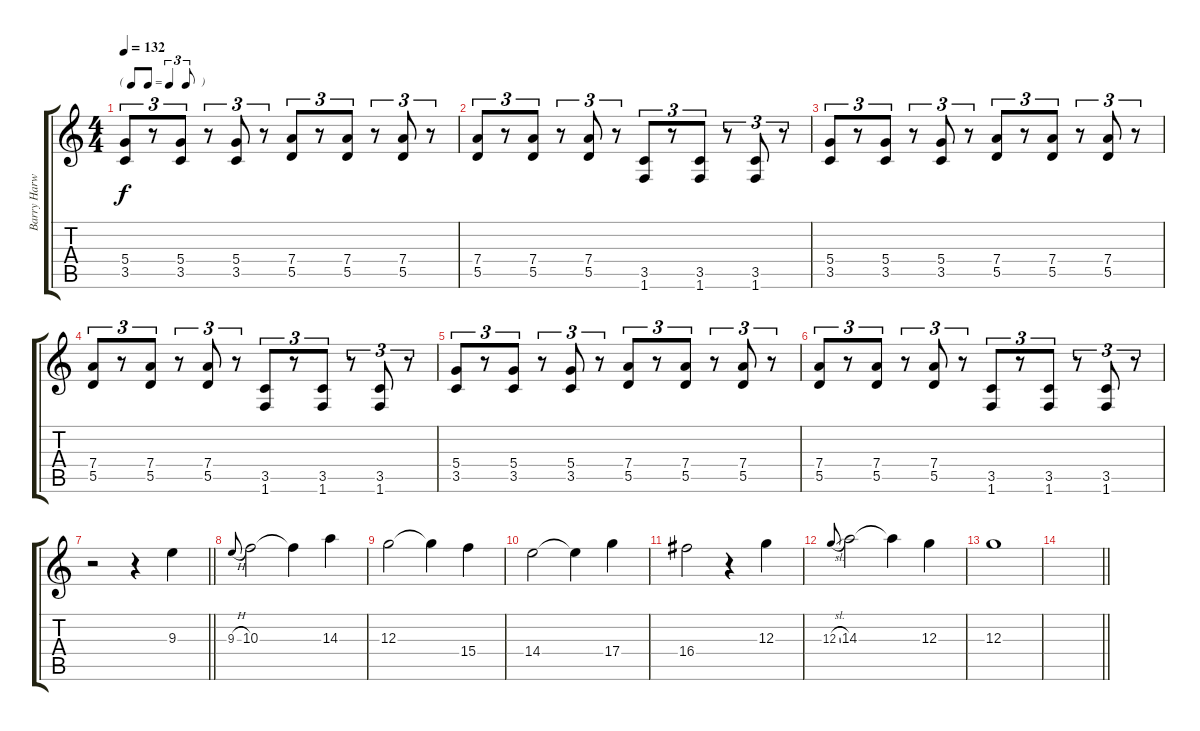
\track ("Barry Harwood (Fills II)" "Barry Harw") {instrument distortionguitar}
\staff {score tabs}
\tuning (E4 B3 G3 D3 A2 E2) {hide}
\ts (4 4)
\tf triplet8th
\tempo 132
\clef g2
\ks c
(5.4 3.5).8{tu (3 2) dy f} r.8{tu (3 2)} (5.4 3.5).8{tu (3 2)} r.8{tu (3 2)} (5.4 3.5).8{tu (3 2)} r.8{tu (3 2)} (7.4 5.5).8{tu (3 2)} r.8{tu (3 2)} (7.4 5.5).8{tu (3 2)} r.8{tu (3 2)} (7.4 5.5).8{tu (3 2)} r.8{tu (3 2)} |
(7.4 5.5).8{tu (3 2)} r.8{tu (3 2)} (7.4 5.5).8{tu (3 2)} r.8{tu (3 2)} (7.4 5.5).8{tu (3 2)} r.8{tu (3 2)} (3.5 1.6).8{tu (3 2)} r.8{tu (3 2)} (3.5 1.6).8{tu (3 2)} r.8{tu (3 2)} (3.5 1.6).8{tu (3 2)} r.8{tu (3 2)} |
(5.4 3.5).8{tu (3 2)} r.8{tu (3 2)} (5.4 3.5).8{tu (3 2)} r.8{tu (3 2)} (5.4 3.5).8{tu (3 2)} r.8{tu (3 2)} (7.4 5.5).8{tu (3 2)} r.8{tu (3 2)} (7.4 5.5).8{tu (3 2)} r.8{tu (3 2)} (7.4 5.5).8{tu (3 2)} r.8{tu (3 2)} |
(7.4 5.5).8{tu (3 2)} r.8{tu (3 2)} (7.4 5.5).8{tu (3 2)} r.8{tu (3 2)} (7.4 5.5).8{tu (3 2)} r.8{tu (3 2)} (3.5 1.6).8{tu (3 2)} r.8{tu (3 2)} (3.5 1.6).8{tu (3 2)} r.8{tu (3 2)} (3.5 1.6).8{tu (3 2)} r.8{tu (3 2)} |
(5.4 3.5).8{tu (3 2)} r.8{tu (3 2)} (5.4 3.5).8{tu (3 2)} r.8{tu (3 2)} (5.4 3.5).8{tu (3 2)} r.8{tu (3 2)} (7.4 5.5).8{tu (3 2)} r.8{tu (3 2)} (7.4 5.5).8{tu (3 2)} r.8{tu (3 2)} (7.4 5.5).8{tu (3 2)} r.8{tu (3 2)} |
(7.4 5.5).8{tu (3 2)} r.8{tu (3 2)} (7.4 5.5).8{tu (3 2)} r.8{tu (3 2)} (7.4 5.5).8{tu (3 2)} r.8{tu (3 2)} (3.5 1.6).8{tu (3 2)} r.8{tu (3 2)} (3.5 1.6).8{tu (3 2)} r.8{tu (3 2)} (3.5 1.6).8{tu (3 2)} r.8{tu (3 2)} |
\barLineRight lightlight
r.2 r.4 9.3.4 |
9.3{h}.8{gr onbeat} 10.3.2 10.3{t}.4 14.3.4 |
12.3.2 12.3{t}.4 15.4.4 |
14.4.2 14.4{t}.4 17.4.4 |
16.4.2 r.4 12.3.4 |
12.3{sl}.8{gr onbeat} 14.3.2 14.3{t}.4 12.3.4 |
12.3.1 |
\barLineRight lightlight
